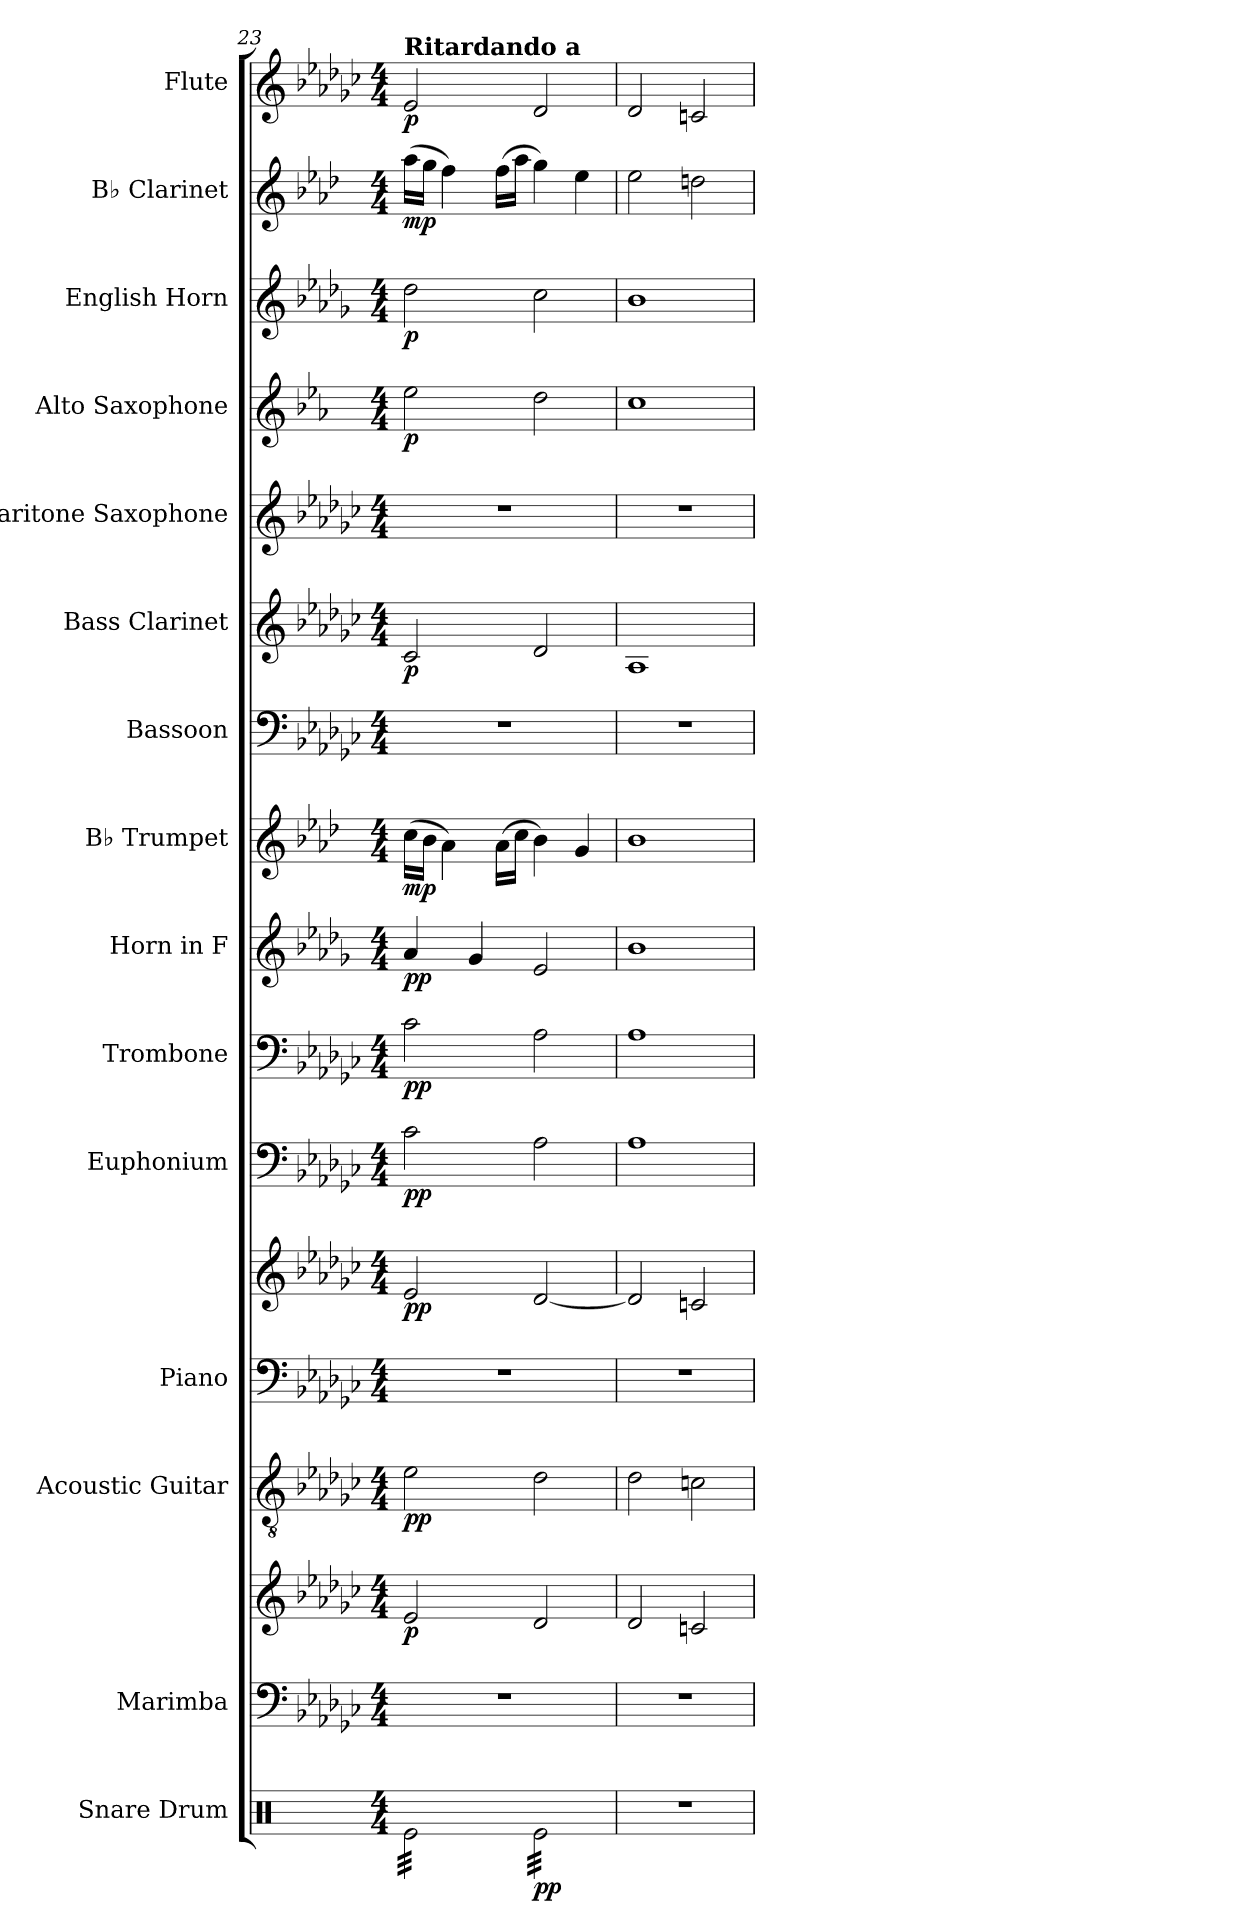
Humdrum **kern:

**kern	**dynam	**kern	**kern	**dynam	**kern	**dynam	**kern	**kern	**dynam	**kern	**dynam	**kern	**dynam	**kern	**dynam	**kern	**dynam	**kern	**kern	**dynam	**kern	**kern	**dynam	**kern	**dynam	**kern	**dynam	**kern	**dynam
*part15	*part15	*part14	*part14	*part14	*part13	*part13	*part12	*part12	*part12	*part11	*part11	*part10	*part10	*part9	*part9	*part8	*part8	*part7	*part6	*part6	*part5	*part4	*part4	*part3	*part3	*part2	*part2	*part1	*part1
*staff17	*staff17	*staff16	*staff15	*staff15/16	*staff14	*staff14	*staff13	*staff12	*staff12/13	*staff11	*staff11	*staff10	*staff10	*staff9	*staff9	*staff8	*staff8	*staff7	*staff6	*staff6	*staff5	*staff4	*staff4	*staff3	*staff3	*staff2	*staff2	*staff1	*staff1
*I"Snare Drum	*	*I"Marimba	*	*	*I"Acoustic Guitar	*	*I"Piano	*	*	*I"Euphonium	*	*I"Trombone	*	*I"Horn in F	*	*I"B♭ Trumpet	*	*I"Bassoon	*I"Bass Clarinet	*	*I"Baritone Saxophone	*I"Alto Saxophone	*	*I"English Horn	*	*I"B♭ Clarinet	*	*I"Flute	*
*I'Sn. Dr.	*	*I'Mrm.	*	*	*I'Guit.	*	*I'Pno.	*	*	*I'Eu.	*	*I'Trb.	*	*	*	*I'B♭ Tpt.	*	*I'Bsn.	*I'B. Cl.	*	*I'Bar. Sax.	*I'A. Sax.	*	*I'E. Hn.	*	*I'B♭ Cl.	*	*I'Fl.	*
*clefX	*	*clefF4	*clefG2	*	*clefGv2	*	*clefF4	*clefG2	*	*clefF4	*	*clefF4	*	*clefG2	*	*clefG2	*	*clefF4	*clefG2	*	*clefG2	*clefG2	*	*clefG2	*	*clefG2	*	*clefG2	*
*	*	*	*	*	*	*	*	*	*	*	*	*	*	*ITrd4c7	*	*ITrd1c2	*	*	*ITrd8c14	*	*ITrd12c21	*ITrd5c9	*	*ITrd4c7	*	*ITrd1c2	*	*	*
*k[]	*	*k[b-e-a-d-g-c-]	*k[b-e-a-d-g-c-]	*	*k[b-e-a-d-g-c-]	*	*k[b-e-a-d-g-c-]	*k[b-e-a-d-g-c-]	*	*k[b-e-a-d-g-c-]	*	*k[b-e-a-d-g-c-]	*	*k[b-e-a-d-g-c-]	*	*k[b-e-a-d-g-c-]	*	*k[b-e-a-d-g-c-]	*k[b-e-a-d-g-c-]	*	*k[b-e-a-d-g-c-]	*k[b-e-a-d-g-c-]	*	*k[b-e-a-d-g-c-]	*	*k[b-e-a-d-g-c-]	*	*k[b-e-a-d-g-c-]	*
*M4/4	*	*M4/4	*M4/4	*	*M4/4	*	*M4/4	*M4/4	*	*M4/4	*	*M4/4	*	*M4/4	*	*M4/4	*	*M4/4	*M4/4	*	*M4/4	*M4/4	*	*M4/4	*	*M4/4	*	*M4/4	*
*MM80	*	*MM80	*MM80	*	*MM80	*	*MM80	*MM80	*	*MM80	*	*MM80	*	*MM80	*	*MM80	*	*MM80	*MM80	*	*MM80	*MM80	*	*MM80	*	*MM80	*	*MM80	*
=23	=23	=23	=23	=23	=23	=23	=23	=23	=23	=23	=23	=23	=23	=23	=23	=23	=23	=23	=23	=23	=23	=23	=23	=23	=23	=23	=23	=23	=23
!	!	!	!	!	!	!	!	!	!	!	!	!	!	!	!	!	!	!	!	!	!	!	!	!	!	!	!	!LO:TX:a:B:t=Ritardando a	!
!	!	!	!	!LO:DY:b	!	!LO:DY:b	!	!	!LO:DY:b	!	!LO:DY:b	!	!LO:DY:b	!	!LO:DY:b	!	!LO:DY:b	!	!	!LO:DY:b	!	!	!LO:DY:b	!	!LO:DY:b	!	!LO:DY:b	!	!LO:DY:b
*tremolo	*	*	*	*	*	*	*	*	*	*	*	*	*	*	*	*	*	*	*	*	*	*	*	*	*	*	*	*	*
(32Re\LLL	.	1r	2e-/	p	2e-\	pp	1r	2e-/	pp	2c-\	pp	2c-\	pp	4d-/	pp	(16b-\LL	mp	1r	2C-/	p	1r	2g-\	p	2g-\	p	(16gg-\LL	mp	2e-/	p
(32Re\	.	.	.	.	.	.	.	.	.	.	.	.	.	.	.	.	.	.	.	.	.	.	.	.	.	.	.	.	.
(32Re\	.	.	.	.	.	.	.	.	.	.	.	.	.	.	.	16a-\JJ	.	.	.	.	.	.	.	.	.	16ff\JJ	.	.	.
(32Re\	.	.	.	.	.	.	.	.	.	.	.	.	.	.	.	.	.	.	.	.	.	.	.	.	.	.	.	.	.
(32Re\	.	.	.	.	.	.	.	.	.	.	.	.	.	.	.	4g-\)	.	.	.	.	.	.	.	.	.	4ee-\)	.	.	.
(32Re\	.	.	.	.	.	.	.	.	.	.	.	.	.	.	.	.	.	.	.	.	.	.	.	.	.	.	.	.	.
(32Re\	.	.	.	.	.	.	.	.	.	.	.	.	.	.	.	.	.	.	.	.	.	.	.	.	.	.	.	.	.
(32Re\	.	.	.	.	.	.	.	.	.	.	.	.	.	.	.	.	.	.	.	.	.	.	.	.	.	.	.	.	.
(32Re\	.	.	.	.	.	.	.	.	.	.	.	.	.	4c-/	.	.	.	.	.	.	.	.	.	.	.	.	.	.	.
(32Re\	.	.	.	.	.	.	.	.	.	.	.	.	.	.	.	.	.	.	.	.	.	.	.	.	.	.	.	.	.
(32Re\	.	.	.	.	.	.	.	.	.	.	.	.	.	.	.	.	.	.	.	.	.	.	.	.	.	.	.	.	.
(32Re\	.	.	.	.	.	.	.	.	.	.	.	.	.	.	.	.	.	.	.	.	.	.	.	.	.	.	.	.	.
(32Re\	.	.	.	.	.	.	.	.	.	.	.	.	.	.	.	(16g-\LL	.	.	.	.	.	.	.	.	.	(16ee-\LL	.	.	.
(32Re\	.	.	.	.	.	.	.	.	.	.	.	.	.	.	.	.	.	.	.	.	.	.	.	.	.	.	.	.	.
(32Re\	.	.	.	.	.	.	.	.	.	.	.	.	.	.	.	16b-\JJ	.	.	.	.	.	.	.	.	.	16gg-\JJ	.	.	.
(32Re\JJJ	.	.	.	.	.	.	.	.	.	.	.	.	.	.	.	.	.	.	.	.	.	.	.	.	.	.	.	.	.
!	!LO:DY:b	!	!	!	!	!	!	!	!	!	!	!	!	!	!	!	!	!	!	!	!	!	!	!	!	!	!	!	!
32Re\)LLL	pp	.	2d-/	.	2d-\	.	.	[2d-/	.	2A-\	.	2A-\	.	2A-/	.	4a-\)	.	.	2D-/	.	.	2f\	.	2f\	.	4ff\)	.	2d-/	.
32Re\)	.	.	.	.	.	.	.	.	.	.	.	.	.	.	.	.	.	.	.	.	.	.	.	.	.	.	.	.	.
32Re\)	.	.	.	.	.	.	.	.	.	.	.	.	.	.	.	.	.	.	.	.	.	.	.	.	.	.	.	.	.
32Re\)	.	.	.	.	.	.	.	.	.	.	.	.	.	.	.	.	.	.	.	.	.	.	.	.	.	.	.	.	.
32Re\)	.	.	.	.	.	.	.	.	.	.	.	.	.	.	.	.	.	.	.	.	.	.	.	.	.	.	.	.	.
32Re\)	.	.	.	.	.	.	.	.	.	.	.	.	.	.	.	.	.	.	.	.	.	.	.	.	.	.	.	.	.
32Re\)	.	.	.	.	.	.	.	.	.	.	.	.	.	.	.	.	.	.	.	.	.	.	.	.	.	.	.	.	.
32Re\)	.	.	.	.	.	.	.	.	.	.	.	.	.	.	.	.	.	.	.	.	.	.	.	.	.	.	.	.	.
32Re\)	.	.	.	.	.	.	.	.	.	.	.	.	.	.	.	4f/	.	.	.	.	.	.	.	.	.	4dd-\	.	.	.
32Re\)	.	.	.	.	.	.	.	.	.	.	.	.	.	.	.	.	.	.	.	.	.	.	.	.	.	.	.	.	.
32Re\)	.	.	.	.	.	.	.	.	.	.	.	.	.	.	.	.	.	.	.	.	.	.	.	.	.	.	.	.	.
32Re\)	.	.	.	.	.	.	.	.	.	.	.	.	.	.	.	.	.	.	.	.	.	.	.	.	.	.	.	.	.
32Re\)	.	.	.	.	.	.	.	.	.	.	.	.	.	.	.	.	.	.	.	.	.	.	.	.	.	.	.	.	.
32Re\)	.	.	.	.	.	.	.	.	.	.	.	.	.	.	.	.	.	.	.	.	.	.	.	.	.	.	.	.	.
32Re\)	.	.	.	.	.	.	.	.	.	.	.	.	.	.	.	.	.	.	.	.	.	.	.	.	.	.	.	.	.
32Re\)JJJ	.	.	.	.	.	.	.	.	.	.	.	.	.	.	.	.	.	.	.	.	.	.	.	.	.	.	.	.	.
*Xtremolo	*	*	*	*	*	*	*	*	*	*	*	*	*	*	*	*	*	*	*	*	*	*	*	*	*	*	*	*	*
=24	=24	=24	=24	=24	=24	=24	=24	=24	=24	=24	=24	=24	=24	=24	=24	=24	=24	=24	=24	=24	=24	=24	=24	=24	=24	=24	=24	=24	=24
*	*	*	*	*	*	*	*	*	*	*	*	*	*	*	*	*	*	*	*	*	*	*	*	*	*	*^	*	*	*
1r	.	1r	2d-/	.	2d-\	.	1r	2d-/]	.	1A-	.	1A-	.	1e-	.	1a-	.	1r	1AA-	.	1r	1e-	.	1e-	.	2dd-\	1ryy	.	2d-/	.
.	.	.	2cn/	.	2cn\	.	.	2cn/	.	.	.	.	.	.	.	.	.	.	.	.	.	.	.	.	.	2ccn\	.	.	2cn/	.
*	*	*	*	*	*	*	*	*	*	*	*	*	*	*	*	*	*	*	*	*	*	*	*	*	*	*v	*v	*	*	*
=	=	=	=	=	=	=	=	=	=	=	=	=	=	=	=	=	=	=	=	=	=	=	=	=	=	=	=	=	=
*-	*-	*-	*-	*-	*-	*-	*-	*-	*-	*-	*-	*-	*-	*-	*-	*-	*-	*-	*-	*-	*-	*-	*-	*-	*-	*-	*-	*-	*-
